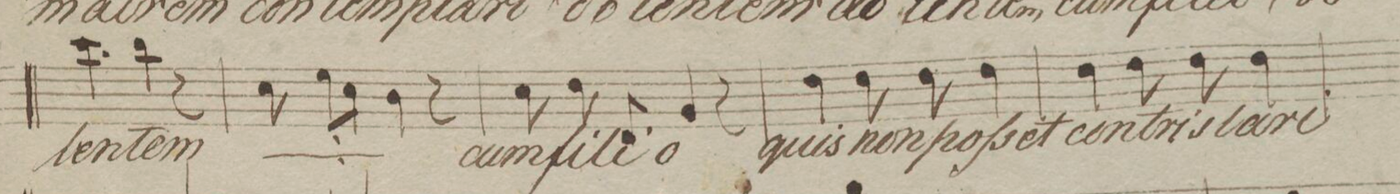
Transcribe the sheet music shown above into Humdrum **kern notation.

**kern	**text	**dynam
*I"Bas.	*	*
*clefF4	*	*
*k[b-e-]	*	*
*M6/8	*	*
4.e-\	-len-	.
4d\	-tem	.
8r	.	.
=57	=57	=57
*	*ij	*
8E-\	do-	.
8G\L	-len-	.
8E-\J	.	.
4D\	-tem	.
*	*Xij	*
8r	.	.
=58	=58	=58
8E-\	cum	.
8F\	fi-	.
8FF/	-li-	.
4BB-/	-o	.
8r	.	.
=59	=59	=59
4F\	quis	.
8F\	non	.
8F\	poſ-	.
4F\	-set	.
=60	=60	=60
4F\	con-	.
8F\	-tri-	.
8F\	-sta-	.
4F\	-ri	.
=61	=61	=61
*-	*-	*-
